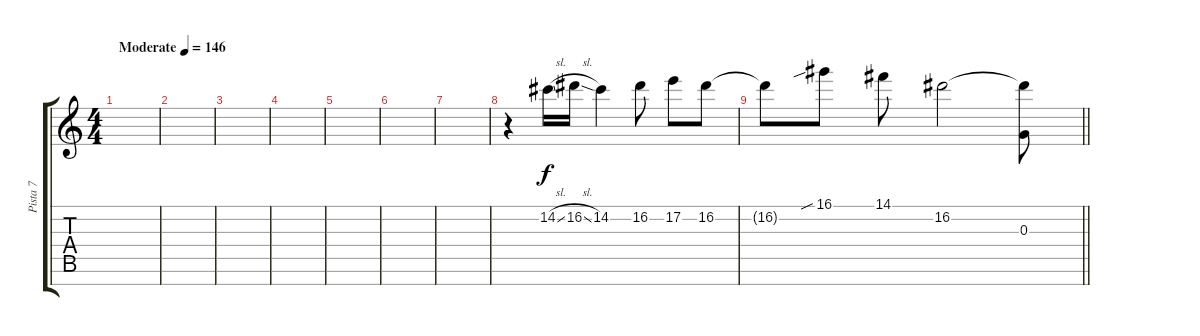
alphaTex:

\track ("Pista 7" "Pista 7") {instrument distortionguitar}
\staff {score tabs}
\tuning (E4 B3 G3 D3 A2 E2 B1) {hide}
\ts (4 4)
\tempo (146 "Moderate")
\clef g2
\ks c
|
|
|
|
|
|
|
r.4 14.2{sl}.16 16.2{sl}.16 14.2.4 16.2.8 17.2.8 16.2.8 |
\barLineRight lightlight
16.2{t}.8 16.1{sib}.8 14.1.8 16.2.2 (16.2{t} 0.3).8
